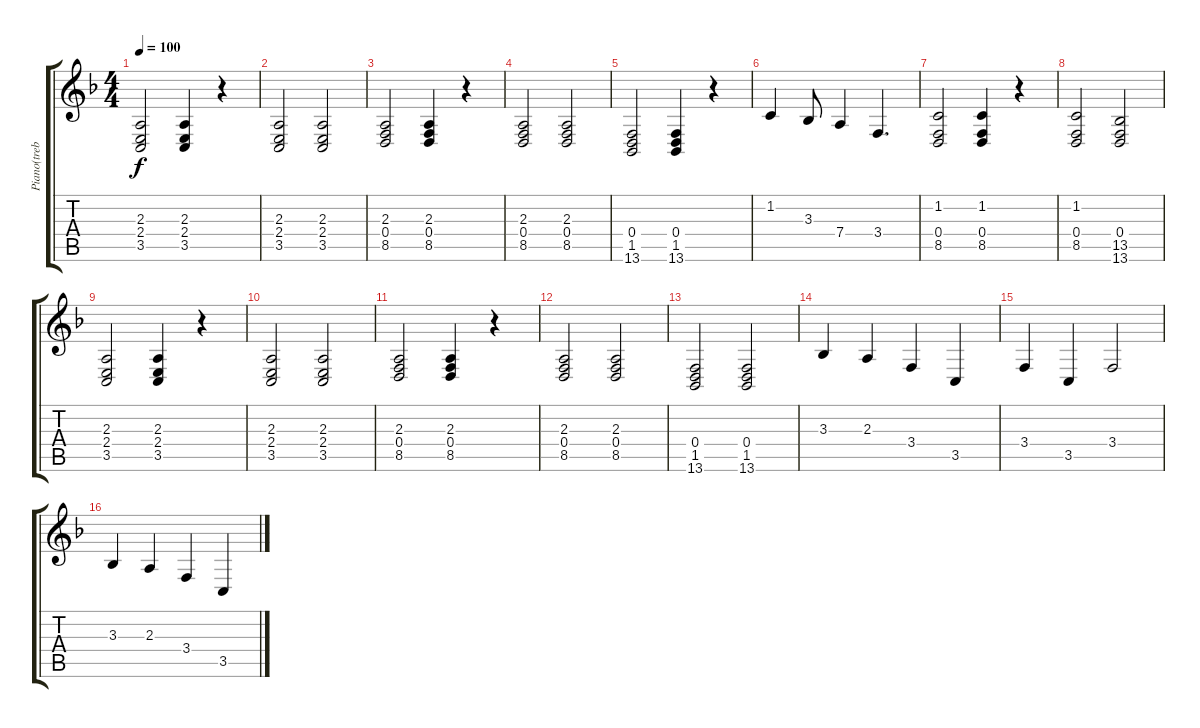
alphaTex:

\track ("Piano(treble)" "Piano(treb") {instrument electricgrandpiano}
\staff {score tabs}
\tuning (E4 B3 G3 D3 A2 E2) {hide}
\ts (4 4)
\tempo 100
\clef g2
\ks dminor
(2.3 2.4 3.5).2{dy f} (2.3 2.4 3.5).4 r.4 |
(2.3 2.4 3.5).2 (2.3 2.4 3.5).2 |
(2.3 0.4 8.5).2 (2.3 0.4 8.5).4 r.4 |
(2.3 0.4 8.5).2 (2.3 0.4 8.5).2 |
(0.4 1.5 13.6).2 (0.4 1.5 13.6).4 r.4 |
1.2.4 3.3.8 7.4.4 3.4.4{d} |
(1.2 0.4 8.5).2 (1.2 0.4 8.5).4 r.4 |
(1.2 0.4 8.5).2 (0.4 13.5 13.6).2 |
(2.3 2.4 3.5).2 (2.3 2.4 3.5).4 r.4 |
(2.3 2.4 3.5).2 (2.3 2.4 3.5).2 |
(2.3 0.4 8.5).2 (2.3 0.4 8.5).4 r.4 |
(2.3 0.4 8.5).2 (2.3 0.4 8.5).2 |
(0.4 1.5 13.6).2 (0.4 1.5 13.6).2 |
3.3.4 2.3.4 3.4.4 3.5.4 |
3.4.4 3.5.4 3.4.2 |
3.3.4 2.3.4 3.4.4 3.5.4
